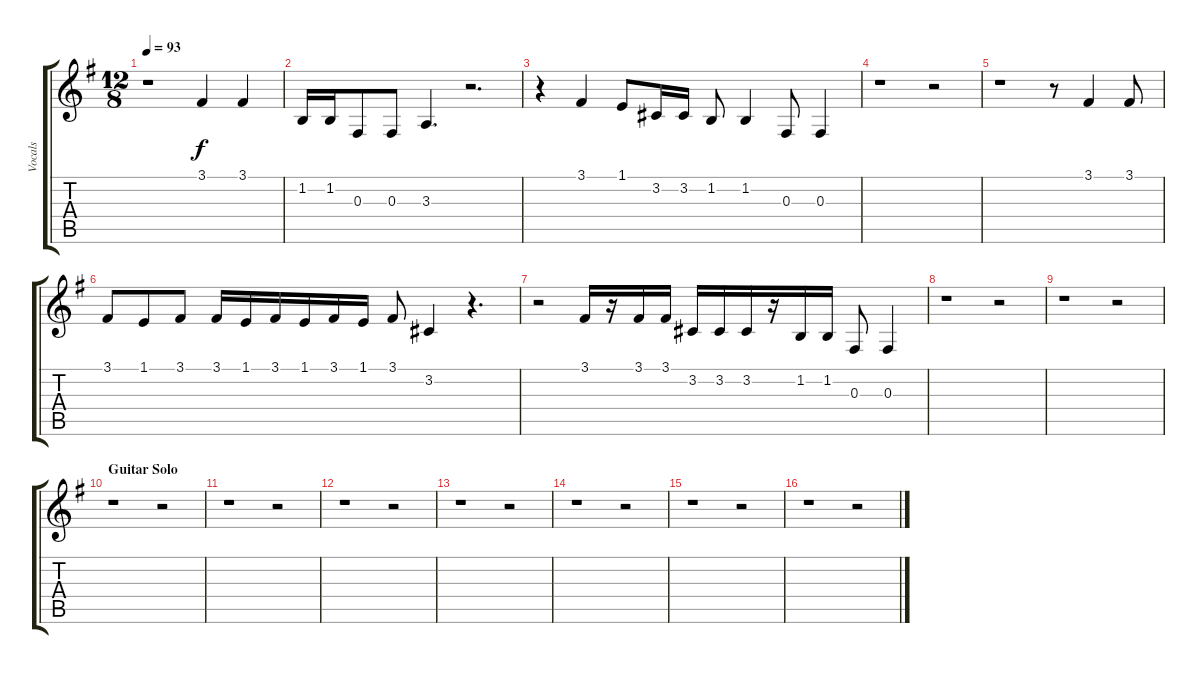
\track ("Vocals" "Vocals") {instrument clarinet}
\staff {score tabs}
\tuning (Eb4 Bb3 Gb3 Db3 Ab2 Eb2) {hide}
\ts (12 8)
\tempo 93
\clef g2
\ks g
r.1{dy f} 3.1.4 3.1.4 |
1.2.16 1.2.16 0.3.8 0.3.8 3.3.4{d} r.2{d} |
r.4 3.1.4 1.1.8 3.2.16 3.2.16 1.2.8 1.2.4 0.3.8 0.3.4 |
r.1 r.2 |
r.1 r.8 3.1.4 3.1.8 |
3.1.8 1.1.8 3.1.8 3.1.16 1.1.16 3.1.16 1.1.16 3.1.16 1.1.16 3.1.8 3.2.4 r.4{d} |
r.2 3.1.16 r.16 3.1.16 3.1.16 3.2.16 3.2.16 3.2.16 r.16 1.2.16 1.2.16 0.3.8 0.3.4 |
r.1 r.2 |
r.1 r.2 |
\section ("" "Guitar Solo")
r.1 r.2 |
r.1 r.2 |
r.1 r.2 |
r.1 r.2 |
r.1 r.2 |
r.1 r.2 |
r.1 r.2
